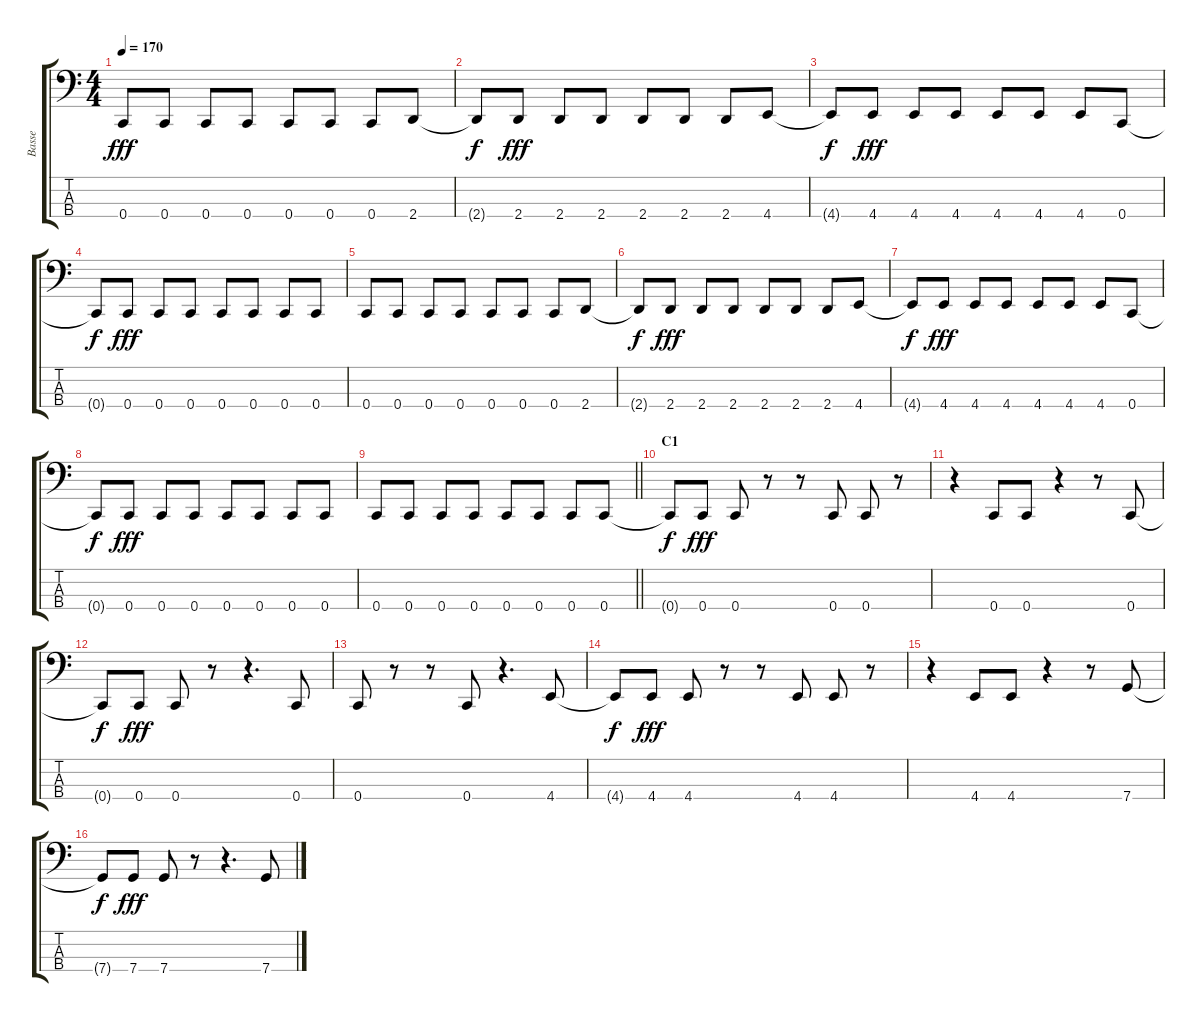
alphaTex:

\track ("Basse" "Basse") {instrument electricbassfinger}
\staff {score tabs}
\tuning (F2 C2 G1 C1) {hide}
\ts (4 4)
\tempo 170
\clef f4
\ks c
0.4.8{dy fff} 0.4.8 0.4.8 0.4.8 0.4.8 0.4.8 0.4.8 2.4.8 |
2.4{t}.8{dy f} 2.4.8{dy fff} 2.4.8 2.4.8 2.4.8 2.4.8 2.4.8 4.4.8 |
4.4{t}.8{dy f} 4.4.8{dy fff} 4.4.8 4.4.8 4.4.8 4.4.8 4.4.8 0.4.8 |
0.4{t}.8{dy f} 0.4.8{dy fff} 0.4.8 0.4.8 0.4.8 0.4.8 0.4.8 0.4.8 |
0.4.8 0.4.8 0.4.8 0.4.8 0.4.8 0.4.8 0.4.8 2.4.8 |
2.4{t}.8{dy f} 2.4.8{dy fff} 2.4.8 2.4.8 2.4.8 2.4.8 2.4.8 4.4.8 |
4.4{t}.8{dy f} 4.4.8{dy fff} 4.4.8 4.4.8 4.4.8 4.4.8 4.4.8 0.4.8 |
0.4{t}.8{dy f} 0.4.8{dy fff} 0.4.8 0.4.8 0.4.8 0.4.8 0.4.8 0.4.8 |
\barLineRight lightlight
0.4.8 0.4.8 0.4.8 0.4.8 0.4.8 0.4.8 0.4.8 0.4.8 |
\section ("" "C1")
0.4{t}.8{dy f} 0.4.8{dy fff} 0.4.8 r.8 r.8 0.4.8 0.4.8 r.8 |
r.4 0.4.8 0.4.8 r.4 r.8 0.4.8 |
0.4{t}.8{dy f} 0.4.8{dy fff} 0.4.8 r.8 r.4{d} 0.4.8 |
0.4.8 r.8 r.8 0.4.8 r.4{d} 4.4.8 |
4.4{t}.8{dy f} 4.4.8{dy fff} 4.4.8 r.8 r.8 4.4.8 4.4.8 r.8 |
r.4 4.4.8 4.4.8 r.4 r.8 7.4.8 |
7.4{t}.8{dy f} 7.4.8{dy fff} 7.4.8 r.8 r.4{d} 7.4.8
